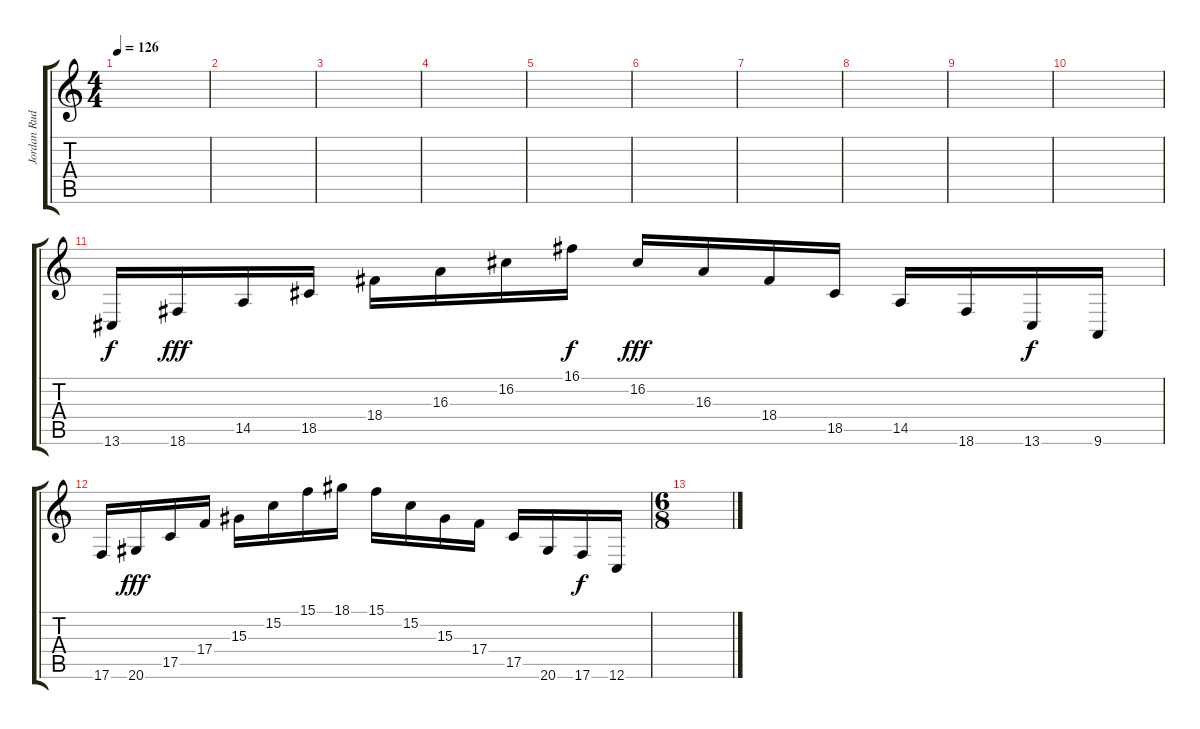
\track ("Jordan Rudess" "Jordan Rud") {instrument lead2sawtooth}
\staff {score tabs}
\tuning (D4 A3 F3 C3 G2 C2) {hide}
\ts (4 4)
\tempo 126
\clef g2
\ks c
|
|
|
|
|
|
|
|
|
|
13.6.16{volume 16 instrument dulcimer} 18.6.16{dy fff} 14.5.16 18.5.16 18.4.16 16.3.16 16.2.16 16.1.16{dy f} 16.2.16{dy fff} 16.3.16 18.4.16 18.5.16 14.5.16 18.6.16 13.6.16{dy f} 9.6.16 |
17.6.16 20.6.16{dy fff} 17.5.16 17.4.16 15.3.16 15.2.16 15.1.16 18.1.16 15.1.16 15.2.16 15.3.16 17.4.16 17.5.16 20.6.16 17.6.16{dy f} 12.6.16 |
\ts (6 8)
